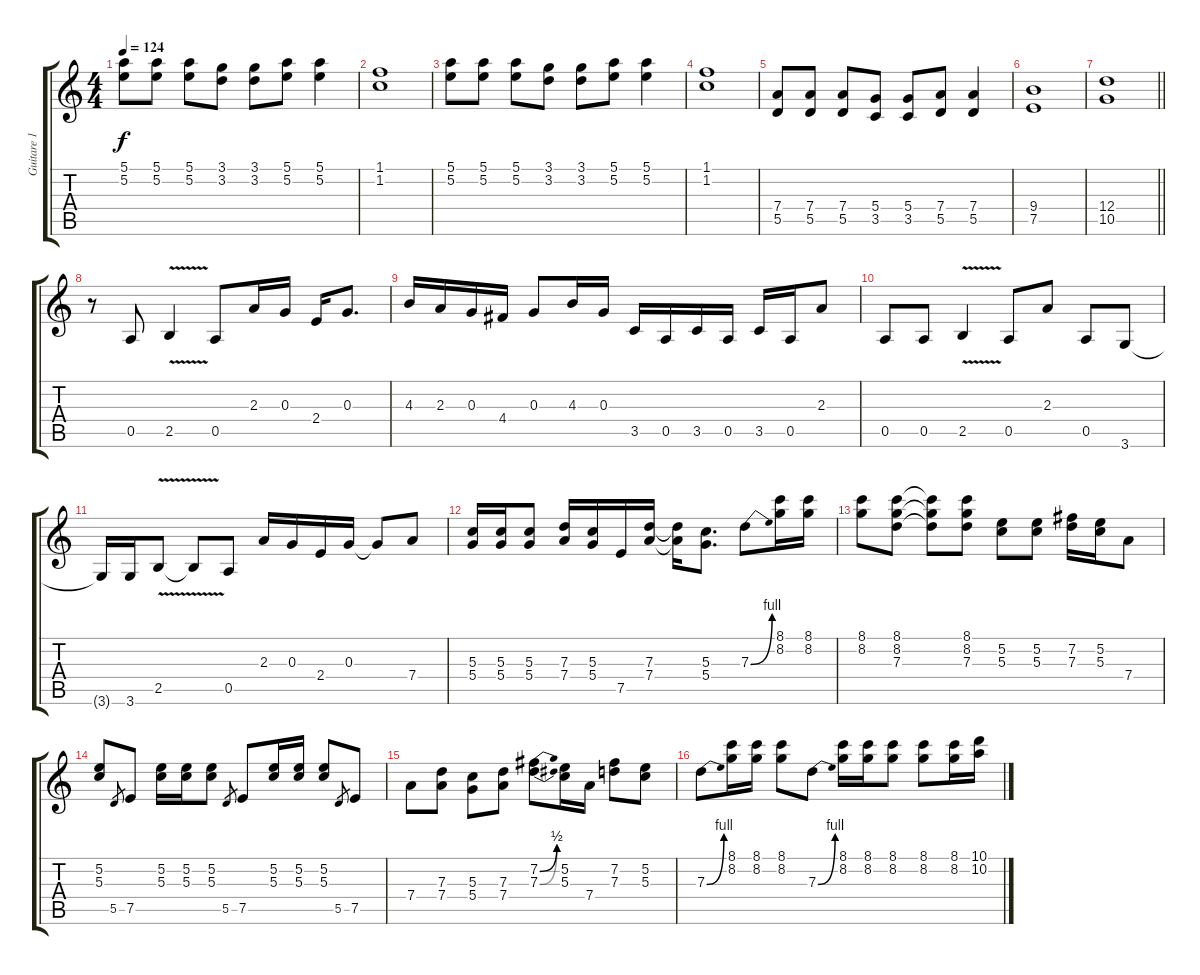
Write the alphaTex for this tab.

\track ("Guitare 1" "Guitare 1") {instrument overdrivenguitar}
\staff {score tabs}
\tuning (E4 B3 G3 D3 A2 E2) {hide}
\ts (4 4)
\tempo 124
\clef g2
\ks c
(5.1 5.2).8{dy f} (5.1 5.2).8 (5.1 5.2).8 (3.1 3.2).8 (3.1 3.2).8 (5.1 5.2).8 (5.1 5.2).4 |
(1.1 1.2).1 |
(5.1 5.2).8 (5.1 5.2).8 (5.1 5.2).8 (3.1 3.2).8 (3.1 3.2).8 (5.1 5.2).8 (5.1 5.2).4 |
(1.1 1.2).1 |
(7.4 5.5).8 (7.4 5.5).8 (7.4 5.5).8 (5.4 3.5).8 (5.4 3.5).8 (7.4 5.5).8 (7.4 5.5).4 |
(9.4 7.5).1 |
\barLineRight lightlight
(12.4 10.5).1 |
r.8 0.5.8 2.5{v}.4 0.5.8 2.3.16 0.3.16 2.4.16 0.3.8{d} |
4.3.16 2.3.16 0.3.16 4.4.16 0.3.8 4.3.16 0.3.16 3.5.16 0.5.16 3.5.16 0.5.16 3.5.16 0.5.16 2.3.8 |
0.5.8 0.5.8 2.5{v}.4 0.5.8 2.3.8 0.5.8 3.6.8 |
3.6{t}.16 3.6.16 2.5{v}.8 2.5{t}.8 0.5.8 2.3.16 0.3.16 2.4.16 0.3.16 0.3{t}.8 7.4.8 |
(5.3 5.4).16 (5.3 5.4).16 (5.3 5.4).8 (7.3 7.4).16 (5.3 5.4).16 7.5.16 (7.3 7.4).16 (7.3{t} 7.4{t}).16 (5.3 5.4).8{d} 7.3{be (bend 0 0 60 4)}.8 (8.1 8.2).16 (8.1 8.2).16 |
(8.1 8.2).8 (8.1 8.2 7.3).8 (8.1{t} 8.2{t} 7.3{t}).8 (8.1 8.2 7.3).8 (5.2 5.3).8 (5.2 5.3).8 (7.2 7.3).16 (5.2 5.3).16 7.4.8 |
(5.2 5.3).8 5.5.8{gr} 7.5.8 (5.2 5.3).16 (5.2 5.3).16 (5.2 5.3).8 5.5.8{gr} 7.5.8 (5.2 5.3).16 (5.2 5.3).16 (5.2 5.3).8 5.5.8{gr} 7.5.8 |
7.4.8 (7.3 7.4).8 (5.3 5.4).8 (7.3 7.4).8 (7.2{be (bend 0 0 60 2)} 7.3{be (bend 0 0 60 2)}).8 (5.2 5.3).16 7.4.16 (7.2 7.3).8 (5.2 5.3).8 |
7.3{be (bend 0 0 60 4)}.8 (8.1 8.2).16 (8.1 8.2).16 (8.1 8.2).8 7.3{be (bend 0 0 60 4)}.8 (8.1 8.2).16 (8.1 8.2).16 (8.1 8.2).8 (8.1 8.2).8 (8.1 8.2).16 (10.1 10.2).16
